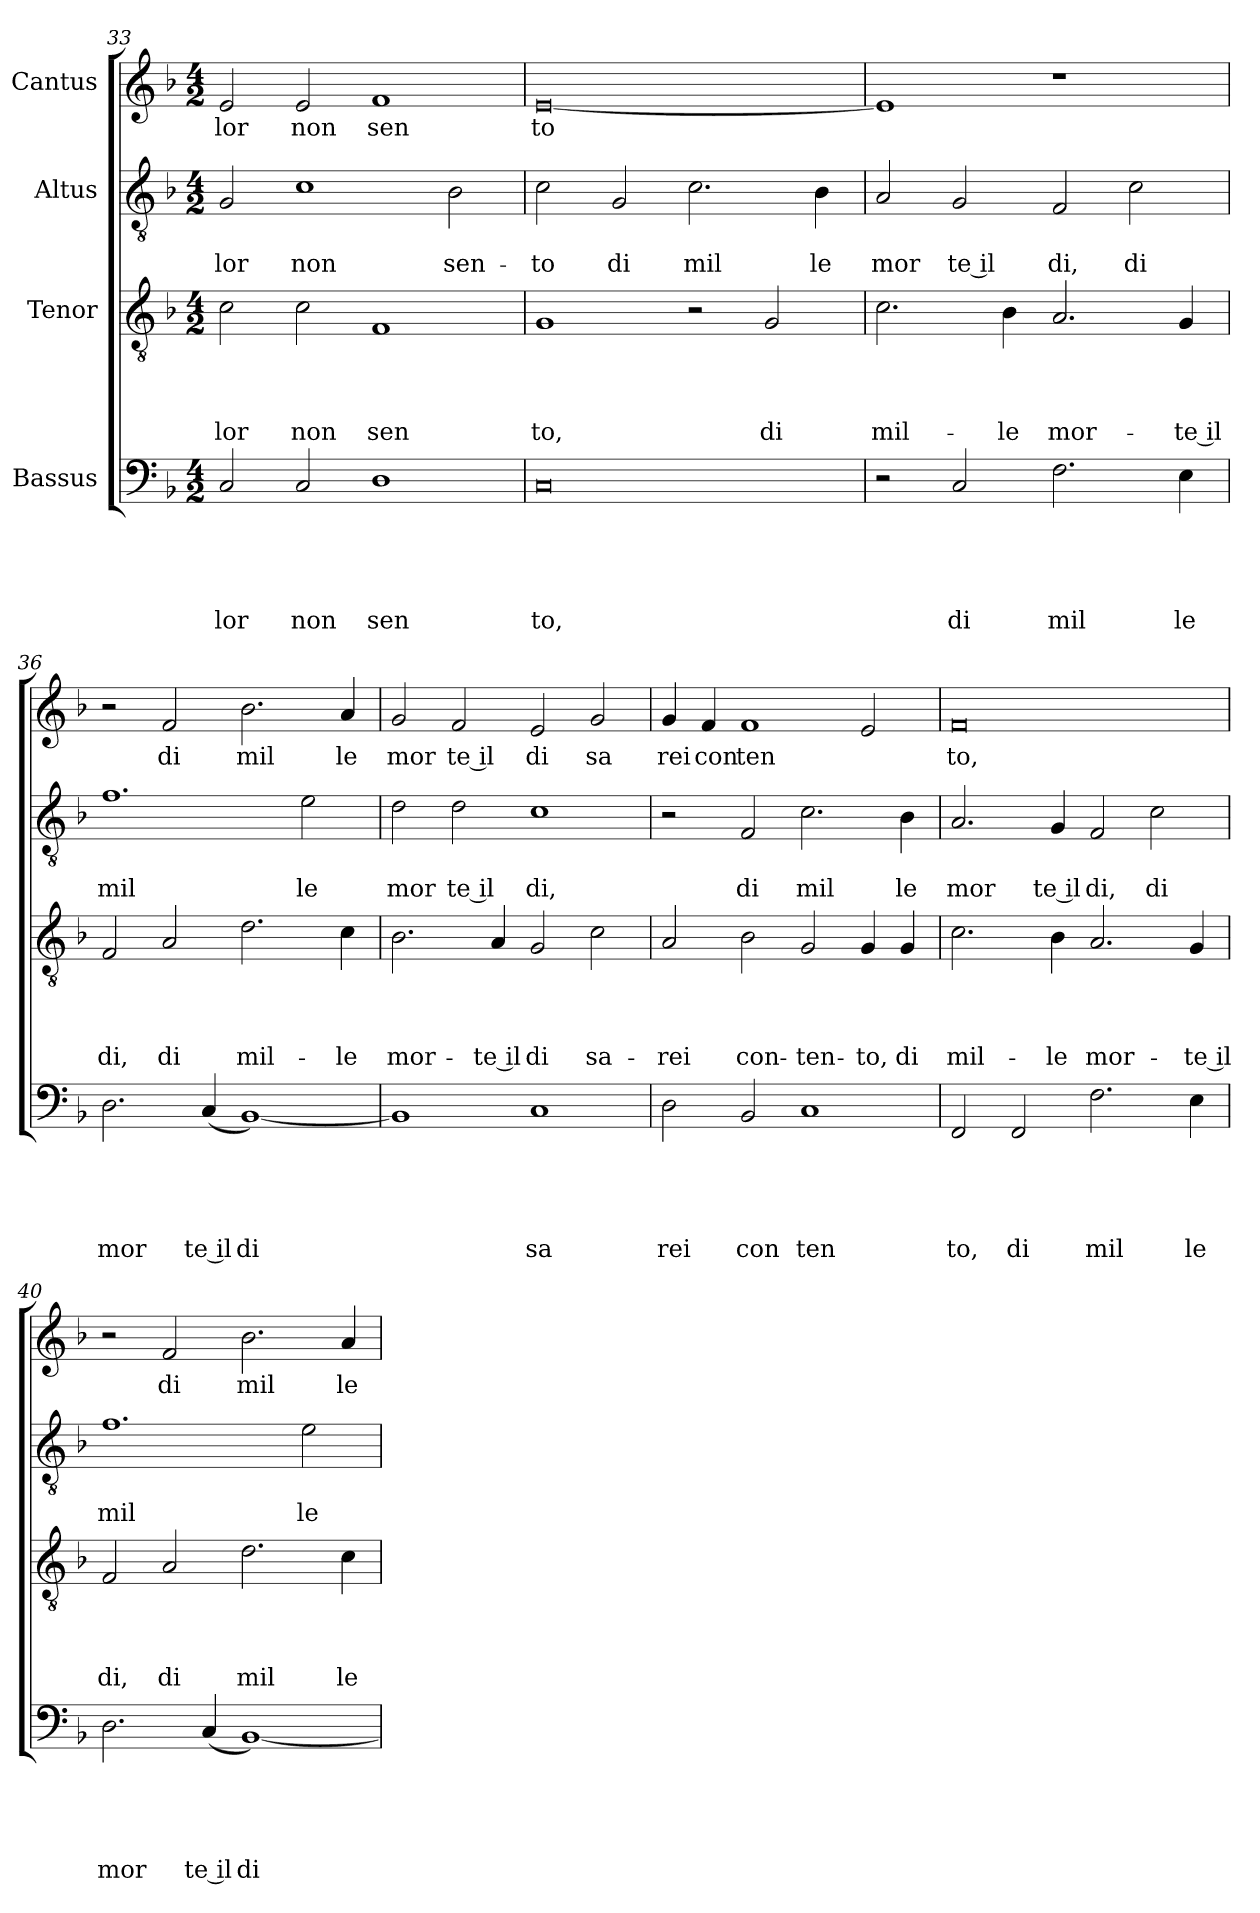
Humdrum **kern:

**kern	**text	**text	**text	**text	**text	**kern	**text	**text	**text	**text	**kern	**text	**text	**kern	**text
*part4	*part4	*part4	*part4	*part4	*part4	*part3	*part3	*part3	*part3	*part3	*part2	*part2	*part2	*part1	*part1
*staff4	*staff4	*staff4	*staff4	*staff4	*staff4	*staff3	*staff3	*staff3	*staff3	*staff3	*staff2	*staff2	*staff2	*staff1	*staff1
*I"Bassus	*	*	*	*	*	*I"Tenor	*	*	*	*	*I"Altus	*	*	*I"Cantus	*
*clefF4	*	*	*	*	*	*clefGv2	*	*	*	*	*clefGv2	*	*	*clefG2	*
*k[b-]	*	*	*	*	*	*k[b-]	*	*	*	*	*k[b-]	*	*	*k[b-]	*
*F:	*	*	*	*	*	*F:	*	*	*	*	*F:	*	*	*F:	*
*M4/2	*	*	*	*	*	*M4/2	*	*	*	*	*M4/2	*	*	*M4/2	*
=33	=33	=33	=33	=33	=33	=33	=33	=33	=33	=33	=33	=33	=33	=33	=33
!	!	!	!	!	!LO:LY:b	!	!	!	!	!LO:LY:b	!	!	!LO:LY:b	!	!LO:LY:b
2C/	.	.	.	.	lor	2c\	.	.	.	lor	2G/	.	-lor	2e/	lor
!	!	!	!	!	!LO:LY:b	!	!	!	!	!LO:LY:b	!	!	!LO:LY:b	!	!LO:LY:b
2C/	.	.	.	.	non	2c\	.	.	.	non	1c	.	non	2e/	non
!	!	!	!	!	!LO:LY:b	!	!	!	!	!LO:LY:b	!	!	!	!	!LO:LY:b
1D	.	.	.	.	sen	1F	.	.	.	sen	.	.	.	1f	sen
!	!	!	!	!	!	!	!	!	!	!	!	!	!LO:LY:b	!	!
.	.	.	.	.	.	.	.	.	.	.	2B-\	.	sen-	.	.
!!LO:LB:g=z
=34	=34	=34	=34	=34	=34	=34	=34	=34	=34	=34	=34	=34	=34	=34	=34
!	!	!	!	!	!LO:LY:b	!	!	!	!	!LO:LY:b	!	!	!LO:LY:b	!	!LO:LY:b
0C	.	.	.	.	to,	1G	.	.	.	to,	2c\	.	-to	[<0e	to
!	!	!	!	!	!	!	!	!	!	!	!	!	!LO:LY:b	!	!
.	.	.	.	.	.	.	.	.	.	.	2G/	.	di	.	.
!	!	!	!	!	!	!	!	!	!	!	!	!	!LO:LY:b	!	!
.	.	.	.	.	.	2r	.	.	.	.	2.c\	.	mil	.	.
!	!	!	!	!	!	!	!	!	!	!LO:LY:b	!	!	!	!	!
.	.	.	.	.	.	2G/	.	.	.	di	.	.	.	.	.
!	!	!	!	!	!	!	!	!	!	!	!	!	!LO:LY:b	!	!
.	.	.	.	.	.	.	.	.	.	.	4B-\	.	le	.	.
=35	=35	=35	=35	=35	=35	=35	=35	=35	=35	=35	=35	=35	=35	=35	=35
!	!	!	!	!	!	!	!	!	!	!LO:LY:b	!	!	!LO:LY:b	!	!
2r	.	.	.	.	.	2.c\	.	.	.	mil-	2A/	.	mor	1e]	.
!	!	!	!	!	!LO:LY:b	!	!	!	!	!	!	!	!LO:LY:b:rj	!	!
2C/	.	.	.	.	di	.	.	.	.	.	2G/	.	te il	.	.
!	!	!	!	!	!	!	!	!	!	!LO:LY:b	!	!	!	!	!
.	.	.	.	.	.	4B-\	.	.	.	-le	.	.	.	.	.
!	!	!	!	!	!LO:LY:b	!	!	!	!	!LO:LY:b	!	!	!LO:LY:b	!	!
2.F\	.	.	.	.	mil	2.A/	.	.	.	mor-	2F/	.	di,	1r	.
!	!	!	!	!	!	!	!	!	!	!	!	!	!LO:LY:b	!	!
.	.	.	.	.	.	.	.	.	.	.	2c\	.	di	.	.
!	!	!	!	!	!LO:LY:b	!	!	!	!	!LO:LY:b:rj	!	!	!	!	!
4E\	.	.	.	.	le	4G/	.	.	.	-te il	.	.	.	.	.
=36	=36	=36	=36	=36	=36	=36	=36	=36	=36	=36	=36	=36	=36	=36	=36
!	!	!	!	!	!LO:LY:b	!	!	!	!	!LO:LY:b	!	!	!LO:LY:b	!	!
2.D\	.	.	.	.	mor	2F/	.	.	.	di,	1.f	.	mil	2r	.
!	!	!	!	!	!	!	!	!	!	!LO:LY:b	!	!	!	!	!LO:LY:b
.	.	.	.	.	.	2A/	.	.	.	di	.	.	.	2f/	di
!	!	!	!	!	!LO:LY:b:rj	!	!	!	!	!	!	!	!	!	!
(<4C/	.	.	.	.	te il	.	.	.	.	.	.	.	.	.	.
!	!	!	!	!	!LO:LY:b	!	!	!	!	!LO:LY:b	!	!	!	!	!LO:LY:b
[<1BB-)	.	.	.	.	di	2.d\	.	.	.	mil-	.	.	.	2.b-\	mil
!	!	!	!	!	!	!	!	!	!	!	!	!	!LO:LY:b	!	!
.	.	.	.	.	.	.	.	.	.	.	2e\	.	le	.	.
!	!	!	!	!	!	!	!	!	!	!LO:LY:b	!	!	!	!	!LO:LY:b
.	.	.	.	.	.	4c\	.	.	.	-le	.	.	.	4a/	le
=37	=37	=37	=37	=37	=37	=37	=37	=37	=37	=37	=37	=37	=37	=37	=37
!	!	!	!	!	!	!	!	!	!	!LO:LY:b	!	!	!LO:LY:b	!	!LO:LY:b
1BB-]	.	.	.	.	.	2.B-\	.	.	.	mor-	2d\	.	mor	2g/	mor
!	!	!	!	!	!	!	!	!	!	!	!	!	!LO:LY:b:rj	!	!LO:LY:b:rj
.	.	.	.	.	.	.	.	.	.	.	2d\	.	te il	2f/	te il
!	!	!	!	!	!	!	!	!	!	!LO:LY:b:rj	!	!	!	!	!
.	.	.	.	.	.	4A/	.	.	.	-te il	.	.	.	.	.
!	!	!	!	!	!LO:LY:b	!	!	!	!	!LO:LY:b	!	!	!LO:LY:b	!	!LO:LY:b
1C	.	.	.	.	sa	2G/	.	.	.	di	1c	.	di,	2e/	di
!	!	!	!	!	!	!	!	!	!	!LO:LY:b	!	!	!	!	!LO:LY:b
.	.	.	.	.	.	2c\	.	.	.	sa-	.	.	.	2g/	sa
=38	=38	=38	=38	=38	=38	=38	=38	=38	=38	=38	=38	=38	=38	=38	=38
!	!	!	!	!	!LO:LY:b	!	!	!	!	!LO:LY:b	!	!	!	!	!LO:LY:b
2D\	.	.	.	.	rei	2A/	.	.	.	-rei	2r	.	.	4g/	rei
!	!	!	!	!	!	!	!	!	!	!	!	!	!	!	!LO:LY:b
.	.	.	.	.	.	.	.	.	.	.	.	.	.	4f/	con
!	!	!	!	!	!LO:LY:b	!	!	!	!	!LO:LY:b	!	!	!LO:LY:b	!	!LO:LY:b
2BB-/	.	.	.	.	con	2B-\	.	.	.	con-	2F/	.	di	1f	ten
!	!	!	!	!	!LO:LY:b	!	!	!	!	!LO:LY:b	!	!	!LO:LY:b	!	!
1C	.	.	.	.	ten	2G/	.	.	.	-ten-	2.c\	.	mil	.	.
!	!	!	!	!	!	!	!	!	!	!LO:LY:b	!	!	!	!	!
.	.	.	.	.	.	4G/	.	.	.	-to,	.	.	.	2e/	.
!	!	!	!	!	!	!	!	!	!	!LO:LY:b	!	!	!LO:LY:b	!	!
.	.	.	.	.	.	4G/	.	.	.	di	4B-\	.	le	.	.
=39	=39	=39	=39	=39	=39	=39	=39	=39	=39	=39	=39	=39	=39	=39	=39
!	!	!	!	!	!LO:LY:b	!	!	!	!	!LO:LY:b	!	!	!LO:LY:b	!	!LO:LY:b
2FF/	.	.	.	.	to,	2.c\	.	.	.	mil-	2.A/	.	mor	0f	to,
!	!	!	!	!	!LO:LY:b	!	!	!	!	!	!	!	!	!	!
2FF/	.	.	.	.	di	.	.	.	.	.	.	.	.	.	.
!	!	!	!	!	!	!	!	!	!	!LO:LY:b	!	!	!LO:LY:b:rj	!	!
.	.	.	.	.	.	4B-\	.	.	.	-le	4G/	.	te il	.	.
!	!	!	!	!	!LO:LY:b	!	!	!	!	!LO:LY:b	!	!	!LO:LY:b	!	!
2.F\	.	.	.	.	mil	2.A/	.	.	.	mor-	2F/	.	di,	.	.
!	!	!	!	!	!	!	!	!	!	!	!	!	!LO:LY:b	!	!
.	.	.	.	.	.	.	.	.	.	.	2c\	.	di	.	.
!	!	!	!	!	!LO:LY:b	!	!	!	!	!LO:LY:b:rj	!	!	!	!	!
4E\	.	.	.	.	le	4G/	.	.	.	-te il	.	.	.	.	.
!!LO:LB:g=z
=40	=40	=40	=40	=40	=40	=40	=40	=40	=40	=40	=40	=40	=40	=40	=40
!	!	!	!	!	!LO:LY:b	!	!	!	!	!LO:LY:b	!	!	!LO:LY:b	!	!
2.D\	.	.	.	.	mor	2F/	.	.	.	di,	1.f	.	mil	2r	.
!	!	!	!	!	!	!	!	!	!	!LO:LY:b	!	!	!	!	!LO:LY:b
.	.	.	.	.	.	2A/	.	.	.	di	.	.	.	2f/	di
!	!	!	!	!	!LO:LY:b:rj	!	!	!	!	!	!	!	!	!	!
(<4C/	.	.	.	.	te il	.	.	.	.	.	.	.	.	.	.
!	!	!	!	!	!LO:LY:b	!	!	!	!	!LO:LY:b	!	!	!	!	!LO:LY:b
[<1BB-)	.	.	.	.	di	2.d\	.	.	.	mil	.	.	.	2.b-\	mil
!	!	!	!	!	!	!	!	!	!	!	!	!	!LO:LY:b	!	!
.	.	.	.	.	.	.	.	.	.	.	2e\	.	le	.	.
!	!	!	!	!	!	!	!	!	!	!LO:LY:b	!	!	!	!	!LO:LY:b
.	.	.	.	.	.	4c\	.	.	.	le	.	.	.	4a/	le
=	=	=	=	=	=	=	=	=	=	=	=	=	=	=	=
*-	*-	*-	*-	*-	*-	*-	*-	*-	*-	*-	*-	*-	*-	*-	*-
